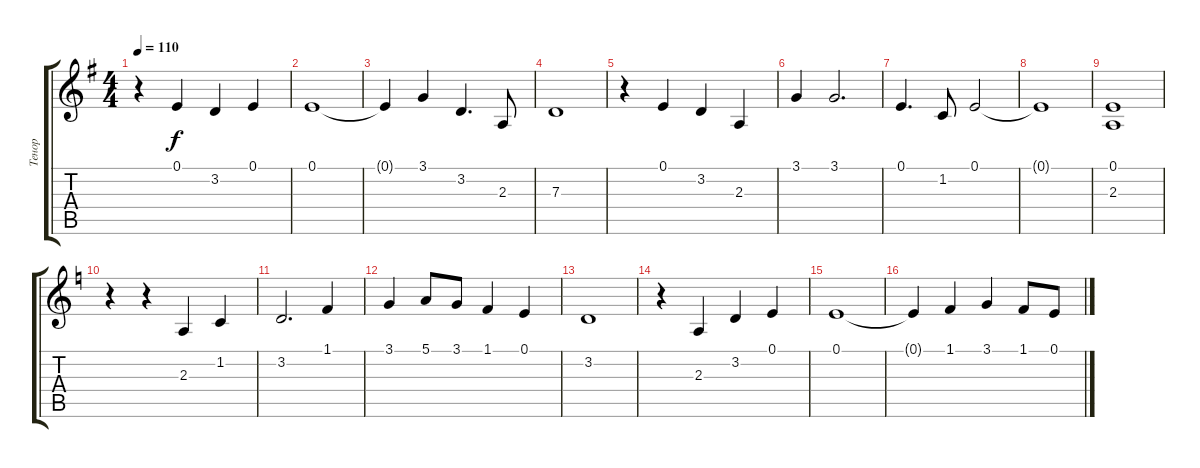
\track ("Тенор" "Тенор") {instrument acousticgrandpiano}
\staff {score tabs}
\tuning (E4 B3 G3 D3 A2 E2) {hide}
\ts (4 4)
\tempo 110
\clef g2
\ks eminor
r.4{dy f} 0.1.4 3.2.4 0.1.4 |
0.1.1 |
0.1{t}.4 3.1.4 3.2.4{d} 2.3.8 |
7.3.1 |
r.4 0.1.4 3.2.4 2.3.4 |
3.1.4 3.1.2{d} |
0.1.4{d} 1.2.8 0.1.2 |
0.1{t}.1 |
(0.1 2.3).1 |
\ks aminor
r.4 r.4 2.3.4 1.2.4 |
3.2.2{d} 1.1.4 |
3.1.4 5.1.8 3.1.8 1.1.4 0.1.4 |
3.2.1 |
r.4 2.3.4 3.2.4 0.1.4 |
0.1.1 |
0.1{t}.4 1.1.4 3.1.4 1.1.8 0.1.8
